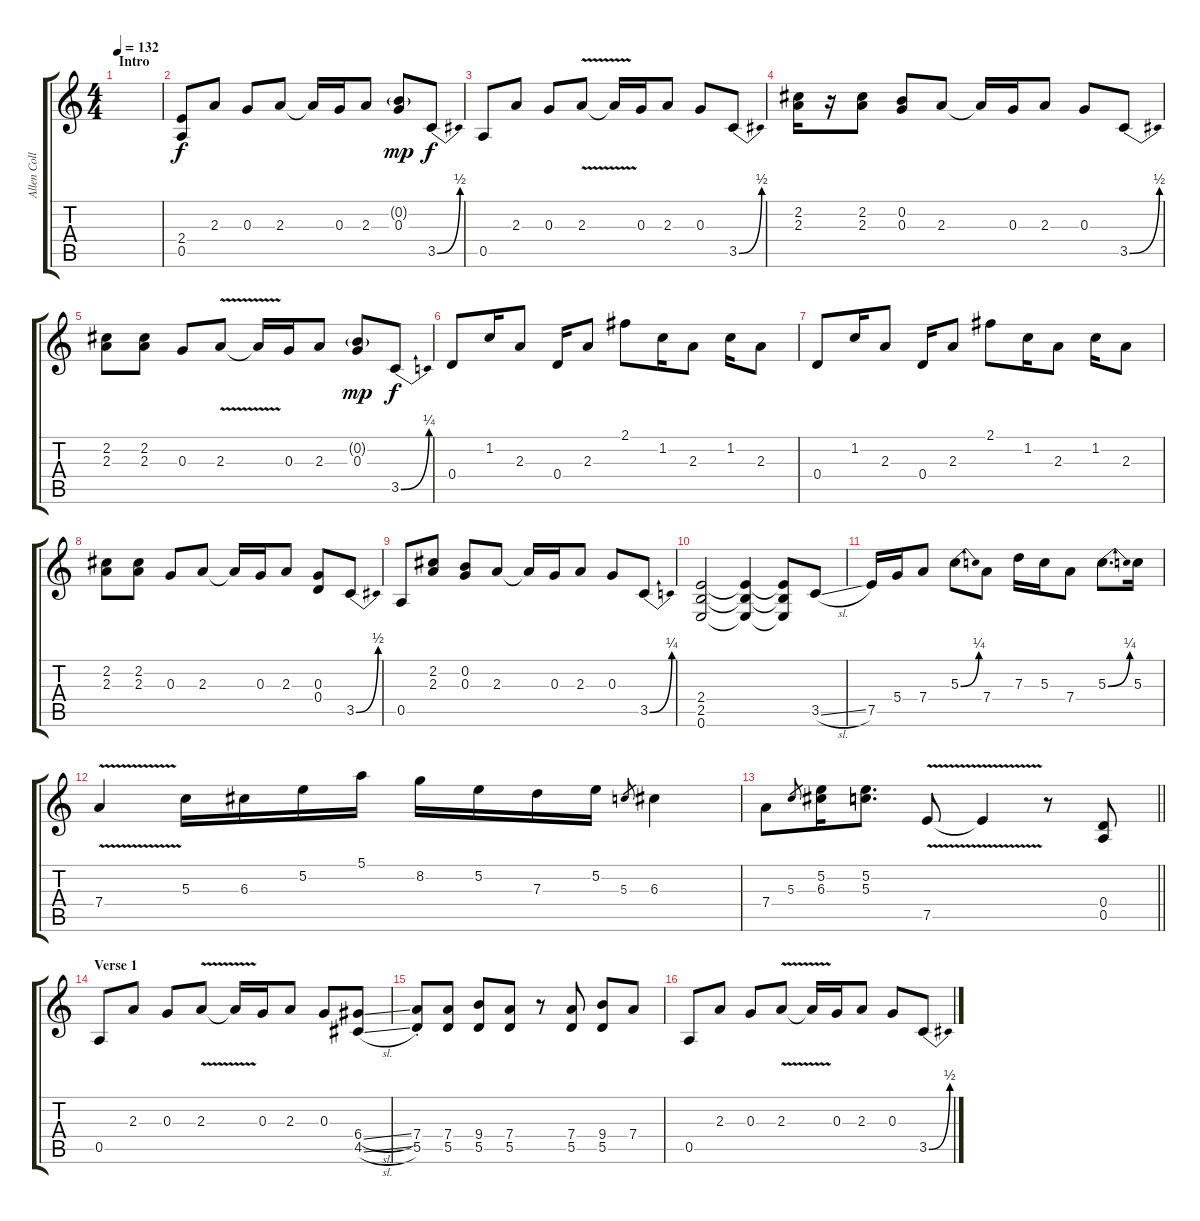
\track ("Allen Collins" "Allen Coll") {instrument distortionguitar}
\staff {score tabs}
\tuning (E4 B3 G3 D3 A2 E2) {hide}
\ts (4 4)
\section ("" "Intro")
\tempo 132
\clef g2
\ks c
|
(2.4 0.5).8 2.3.8 0.3.8 2.3.8 2.3{t}.16 0.3.16 2.3.8 (0.2{g} 0.3).8{dy mp} 3.5{be (bend 0 0 60 2)}.8{dy f} |
0.5.8 2.3.8 0.3.8 2.3{v}.8 2.3{t}.16 0.3.16 2.3.8 0.3.8 3.5{be (bend 0 0 60 2)}.8 |
(2.2 2.3).16 r.16 (2.2 2.3).8 (0.2 0.3).8 2.3.8 2.3{t}.16 0.3.16 2.3.8 0.3.8 3.5{be (bend 0 0 60 2)}.8 |
(2.2 2.3).8 (2.2 2.3).8 0.3.8 2.3{v}.8 2.3{t}.16 0.3.16 2.3.8 (0.2{g} 0.3).8{dy mp} 3.5{be (bend 0 0 60 1)}.8{dy f} |
0.4.8 1.2.16 2.3.8 0.4.16 2.3.8 2.1.8 1.2.16 2.3.8 1.2.16 2.3.8 |
0.4.8 1.2.16 2.3.8 0.4.16 2.3.8 2.1.8 1.2.16 2.3.8 1.2.16 2.3.8 |
(2.2 2.3).8 (2.2 2.3).8 0.3.8 2.3.8 2.3{t}.16 0.3.16 2.3.8 (0.3 0.4).8 3.5{be (bend 0 0 60 2)}.8 |
0.5.8 (2.2 2.3).8 (0.2 0.3).8 2.3.8 2.3{t}.16 0.3.16 2.3.8 0.3.8 3.5{be (bend 0 0 60 1)}.8 |
(2.4 2.5 0.6).2 (2.4{t} 2.5{t} 0.6{t}).4 (2.4{t} 2.5{t} 0.6{t}).8 3.5{sl}.8 |
7.5.16 5.4.16 7.4.8 5.3{be (bend 0 0 60 1)}.8 7.4.8 7.3.16 5.3.16 7.4.8 5.3{be (bend 0 0 60 1)}.8{d} 5.3.16 |
7.4{v}.4 5.3.16 6.3.16 5.2.16 5.1.16 8.2.16 5.2.16 7.3.16 5.2.16 5.3.8{gr} 6.3.4 |
\barLineRight lightlight
7.4.8 5.3.8{gr} (5.2 6.3).16 (5.2 5.3).8{d} 7.5{v}.8 7.5{t}.4 r.8 (0.4 0.5).8 |
\section ("" "Verse 1")
0.5.8 2.3.8 0.3.8 2.3{v}.8 2.3{t}.16 0.3.16 2.3.8 0.3.8 (6.4{sl} 4.5{sl}).8 |
(7.4{st} 5.5{st}).8 (7.4 5.5).8 (9.4 5.5).8 (7.4 5.5).8 r.8 (7.4 5.5).8 (9.4 5.5).8 7.4.8 |
0.5.8 2.3.8 0.3.8 2.3{v}.8 2.3{t}.16 0.3.16 2.3.8 0.3.8 3.5{be (bend 0 0 60 2)}.8
